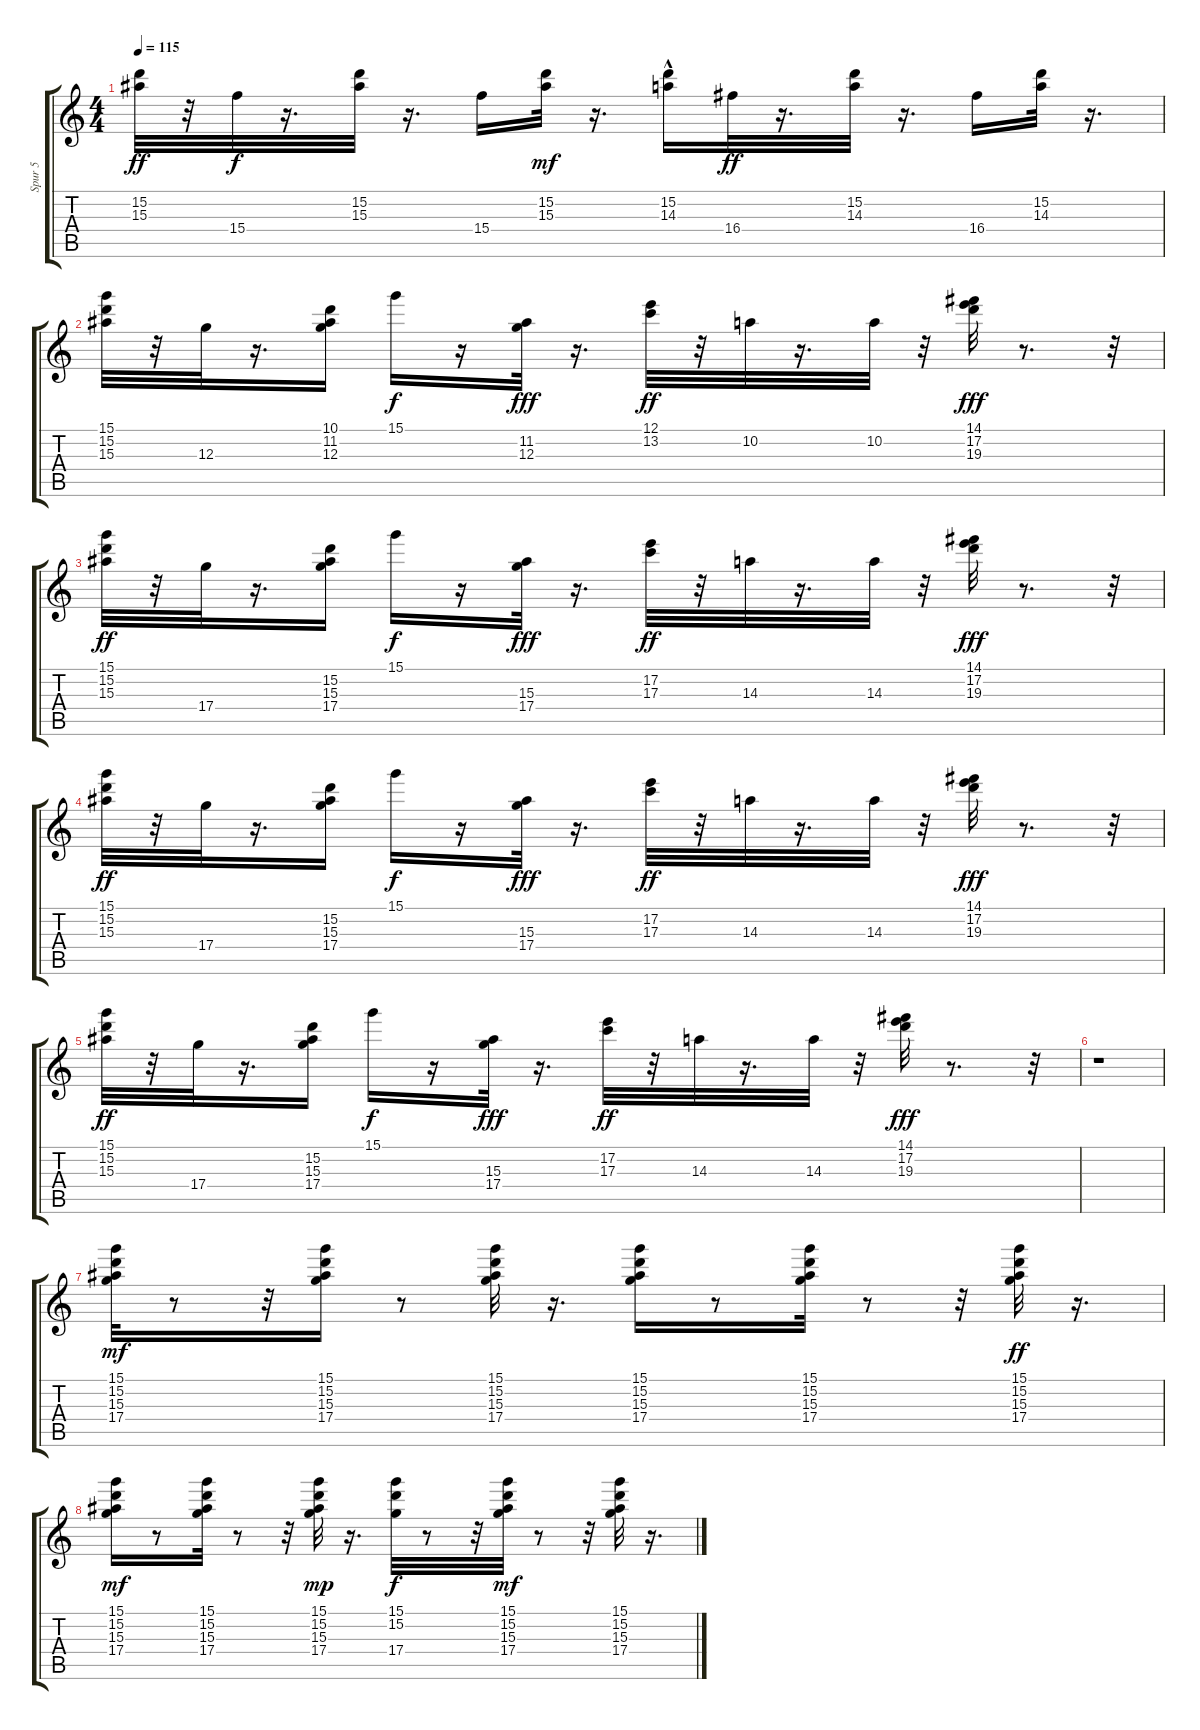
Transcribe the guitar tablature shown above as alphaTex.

\track ("Spur 5" "Spur 5") {instrument acousticguitarsteel}
\staff {score tabs}
\tuning (E4 B3 G3 D3 A2 E2) {hide}
\ts (4 4)
\tempo 115
\clef g2
\ks c
(15.2 15.3).32{dy ff} r.32 15.4.32{dy f} r.16{d} (15.2 15.3).32 r.16{d} 15.4.16 (15.2 15.3).32{dy mf} r.16{d} (15.2 14.3{hac}).16 16.4.32{dy ff} r.16{d} (15.2 14.3).32 r.16{d} 16.4.16 (15.2 14.3).32 r.16{d} |
(15.1 15.2 15.3).32 r.32 12.3.32 r.16{d} (10.1 11.2 12.3).16 15.1.16{dy f} r.16 (11.2 12.3).32{dy fff} r.16{d} (12.1 13.2).32{dy ff} r.32 10.2.32 r.16{d} 10.2.32 r.32 (14.1 17.2 19.3).32{dy fff} r.8{d} r.32 |
(15.1 15.2 15.3).32{dy ff} r.32 17.4.32 r.16{d} (15.2 15.3 17.4).16 15.1.16{dy f} r.16 (15.3 17.4).32{dy fff} r.16{d} (17.2 17.3).32{dy ff} r.32 14.3.32 r.16{d} 14.3.32 r.32 (14.1 17.2 19.3).32{dy fff} r.8{d} r.32 |
(15.1 15.2 15.3).32{dy ff} r.32 17.4.32 r.16{d} (15.2 15.3 17.4).16 15.1.16{dy f} r.16 (15.3 17.4).32{dy fff} r.16{d} (17.2 17.3).32{dy ff} r.32 14.3.32 r.16{d} 14.3.32 r.32 (14.1 17.2 19.3).32{dy fff} r.8{d} r.32 |
(15.1 15.2 15.3).32{dy ff} r.32 17.4.32 r.16{d} (15.2 15.3 17.4).16 15.1.16{dy f} r.16 (15.3 17.4).32{dy fff} r.16{d} (17.2 17.3).32{dy ff} r.32 14.3.32 r.16{d} 14.3.32 r.32 (14.1 17.2 19.3).32{dy fff} r.8{d} r.32 |
r.1 |
(15.1 15.2 15.3 17.4).32{dy mf} r.8 r.32 (15.1 15.2 15.3 17.4).16 r.8 (15.1 15.2 15.3 17.4).32 r.16{d} (15.1 15.2 15.3 17.4).16 r.8 (15.1 15.2 15.3 17.4).32 r.8 r.32 (15.1 15.2 15.3 17.4).32{dy ff} r.16{d} |
(15.1 15.2 15.3 17.4).16{dy mf} r.8 (15.1 15.2 15.3 17.4).32 r.8 r.32 (15.1 15.2 15.3 17.4).32{dy mp} r.16{d} (15.1 15.2 17.4).32{dy f} r.8 r.32 (15.1 15.2 15.3 17.4).32{dy mf} r.8 r.32 (15.1 15.2 15.3 17.4).32 r.16{d}
